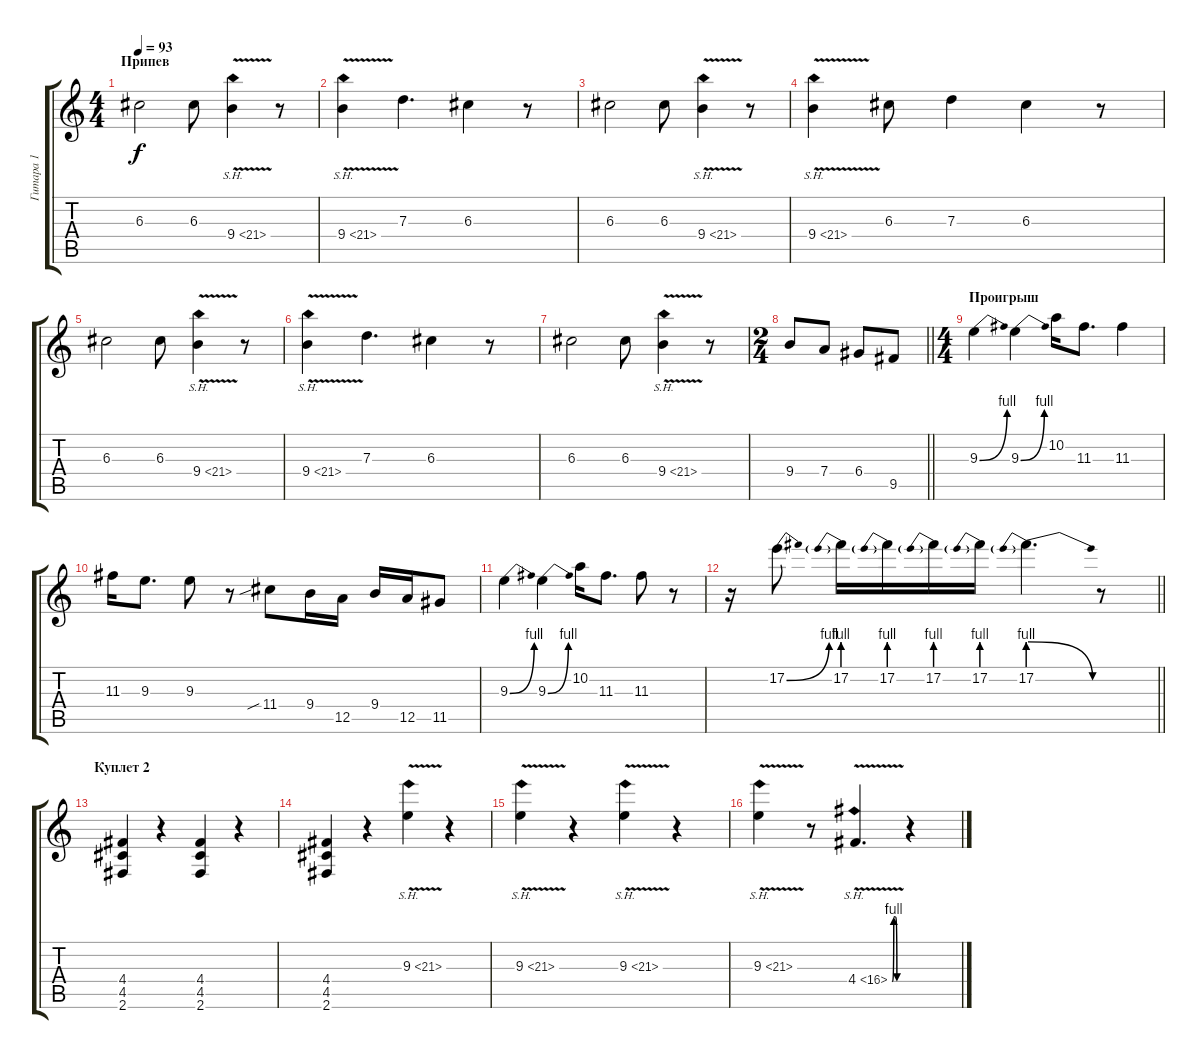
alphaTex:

\track ("Гитара 1" "Гитара 1") {instrument overdrivenguitar}
\staff {score tabs}
\tuning (E4 B3 G3 D3 A2 E2) {hide}
\ts (4 4)
\section ("" "Припев")
\tempo 93
\clef g2
\ks c
6.3.2{dy f} 6.3.8 9.4{sh 12 v}.4 r.8 |
9.4{sh 12 v}.4 7.3.4{d} 6.3.4 r.8 |
6.3.2 6.3.8 9.4{sh 12 v}.4 r.8 |
9.4{sh 12 v}.4 6.3.8 7.3.4 6.3.4 r.8 |
6.3.2 6.3.8 9.4{sh 12 v}.4 r.8 |
9.4{sh 12 v}.4 7.3.4{d} 6.3.4 r.8 |
6.3.2 6.3.8 9.4{sh 12 v}.4 r.8 |
\ts (2 4)
\barLineRight lightlight
9.4.8 7.4.8 6.4.8 9.5.8 |
\ts (4 4)
\section ("" "Проигрыш")
9.3{be (bend 0 0 60 4)}.4 9.3{be (bend 0 0 60 4)}.4 10.2.16 11.3.8{d} 11.3.4 |
11.3.16 9.3.8{d} 9.3.8 r.8 11.4{sib}.8 9.4.16 12.5.16 9.4.16 12.5.16 11.5.8 |
9.3{be (bend 0 0 60 4)}.4 9.3{be (bend 0 0 60 4)}.4 10.2.16 11.3.8{d} 11.3.8 r.8 |
\barLineRight lightlight
r.16 17.2{be (bend 0 0 60 4)}.8{d} 17.2{be (prebend 0 4 60 4)}.16 17.2{be (prebend 0 4 60 4)}.16 17.2{be (prebend 0 4 60 4)}.16 17.2{be (prebend 0 4 60 4)}.16 17.2{be (prebendrelease 0 4 60 0)}.4{d} r.8 |
\section ("" "Куплет 2")
(4.4 4.5 2.6).4 r.4 (4.4 4.5 2.6).4 r.4 |
(4.4 4.5 2.6).4 r.4 9.3{sh 12 v}.4 r.4 |
9.3{sh 12 v}.4 r.4 9.3{sh 12 v}.4 r.4 |
9.3{sh 12 v}.4 r.8 4.4{be (custom 0 0 10 4 20 4 30 0 60 0) sh 12 v}.4{d} r.4
